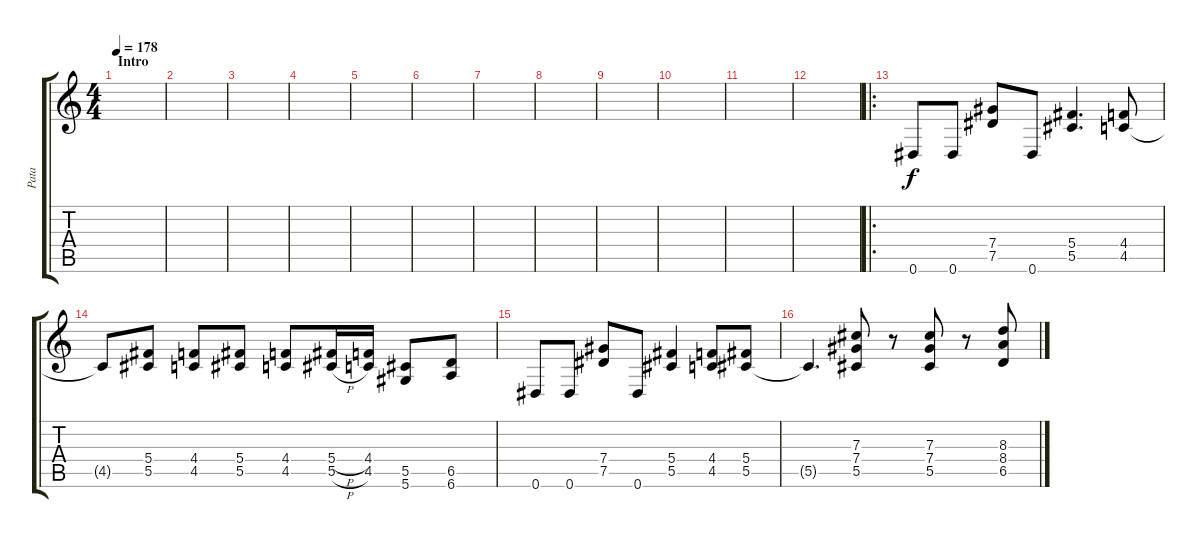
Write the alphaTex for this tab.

\track ("Pata" "Pata") {instrument distortionguitar}
\staff {score tabs}
\tuning (Eb4 Bb3 Gb3 Db3 Ab2 Eb2) {hide}
\ts (4 4)
\section ("" "Intro")
\tempo 178
\clef g2
\ks c
|
|
|
|
|
|
|
|
|
|
|
|
\ro
0.6.8 0.6.8 (7.4 7.5).8 0.6.8 (5.4 5.5).4{d} (4.4 4.5).8 |
4.5{t}.8 (5.4 5.5).8 (4.4 4.5).8 (5.4 5.5).8 (4.4 4.5).8 (5.4{h} 5.5{h}).16 (4.4 4.5).16 (5.5 5.6).8 (6.5 6.6).8 |
0.6.8 0.6.8 (7.4 7.5).8 0.6.8 (5.4 5.5).4 (4.4 4.5).8 (5.4 5.5).8 |
5.5{t}.4{d} (7.3 7.4 5.5).8 r.8 (7.3 7.4 5.5).8 r.8 (8.3 8.4 6.5).8
